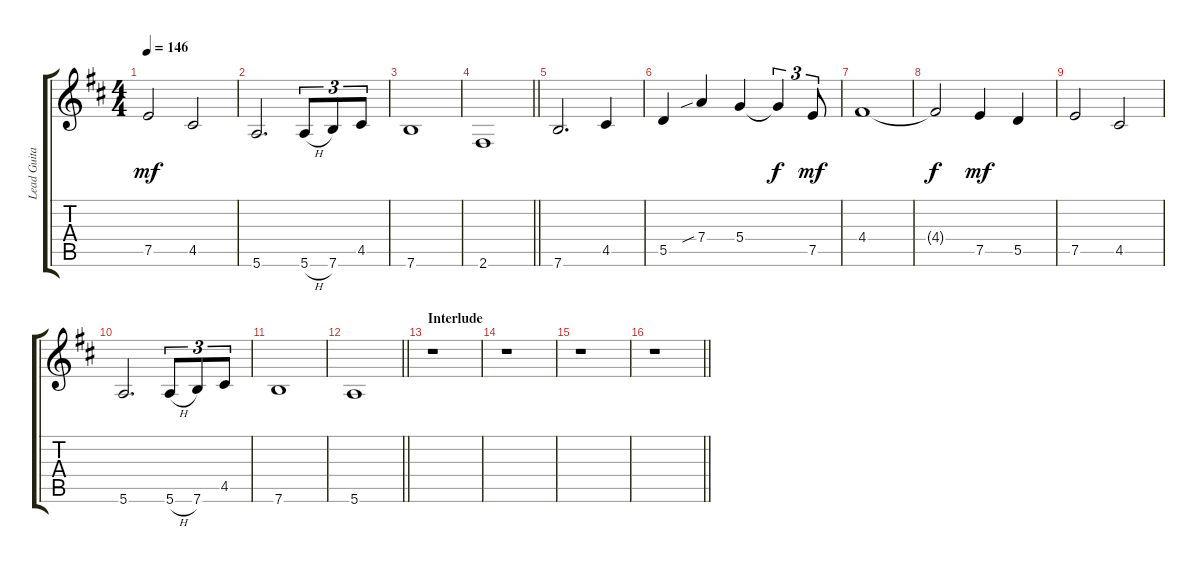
\track ("Lead Guitar A" "Lead Guita") {instrument distortionguitar}
\staff {score tabs}
\tuning (E4 B3 G3 D3 A2 E2) {hide}
\ts (4 4)
\tempo 146
\clef g2
\ks bminor
7.5.2{dy mf} 4.5.2 |
5.6.2{d} 5.6{h}.8{tu (3 2)} 7.6.8{tu (3 2)} 4.5.8{tu (3 2)} |
7.6.1 |
\barLineRight lightlight
2.6.1 |
\section ("" "")
7.6.2{d} 4.5.4 |
5.5.4 7.4{sib}.4 5.4.4 5.4{t}.4{tu (3 2) dy f} 7.5.8{tu (3 2) dy mf} |
4.4.1 |
4.4{t}.2{dy f} 7.5.4{dy mf} 5.5.4 |
7.5.2 4.5.2 |
5.6.2{d} 5.6{h}.8{tu (3 2)} 7.6.8{tu (3 2)} 4.5.8{tu (3 2)} |
7.6.1 |
\barLineRight lightlight
5.6.1 |
\section ("" "Interlude")
r.1 |
r.1 |
r.1 |
\barLineRight lightlight
r.1
